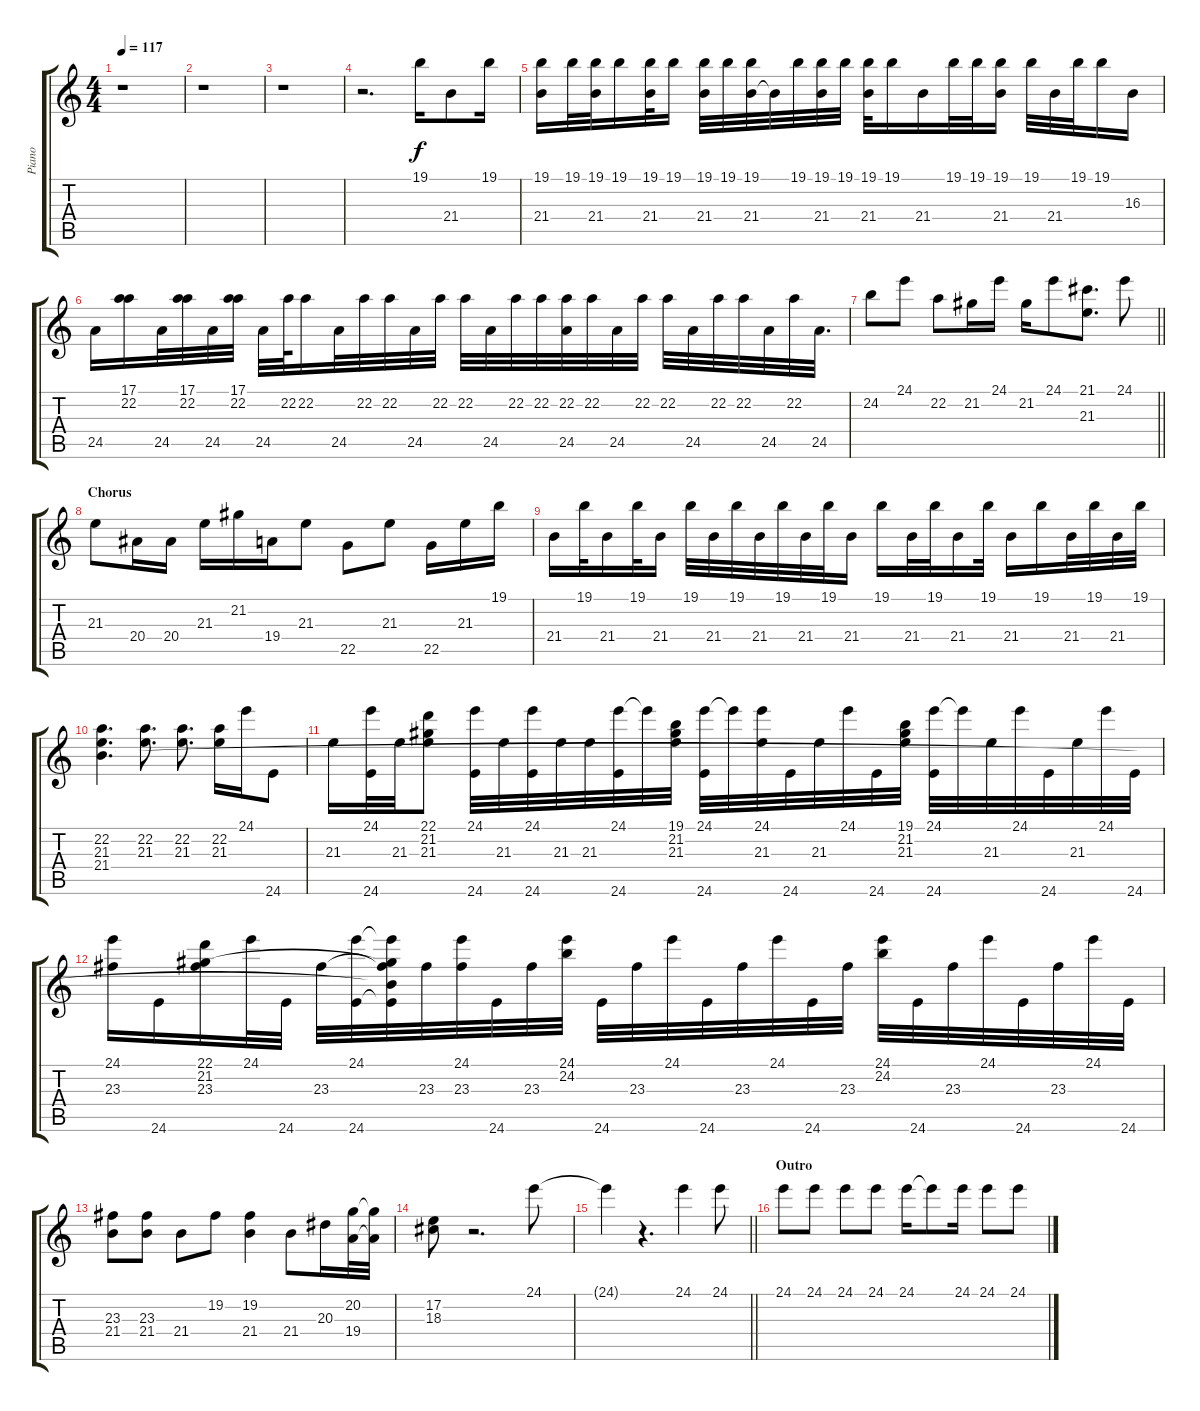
\track ("Piano" "Piano") {instrument acousticgrandpiano}
\staff {score tabs}
\tuning (E4 B3 G3 D3 A2 E2) {hide}
\ts (4 4)
\tempo 117
\clef g2
\ks c
r.1{dy f} |
r.1 |
r.1 |
r.2{d} 19.1.16 21.4.8 19.1.16 |
(19.1 21.4).16 19.1.32 (19.1 21.4).32 19.1.16 (19.1 21.4).32 19.1.16 (19.1 21.4).32 19.1.32 (19.1 21.4).32 21.4{t}.32 19.1.32 (19.1 21.4).32 19.1.32 (19.1 21.4).32 19.1.16 21.4.16 19.1.32 19.1.32 (19.1 21.4).16 19.1.32 21.4.32 19.1.32 19.1.16 16.3.16 |
24.5.16 (17.1 22.2).16 24.5.32 (17.1 22.2).32 24.5.32 (17.1 22.2).32 24.5.32 22.2.64 22.2.16 24.5.32 22.2.32 22.2.32 24.5.32 22.2.32 22.2.32 24.5.32 22.2.32 22.2.32 (22.2 24.5).32 22.2.32 24.5.32 22.2.32 22.2.32 24.5.32 22.2.32 22.2.32 24.5.32 22.2.32 24.5.32{d} |
\barLineRight lightlight
24.2.8 24.1.8 22.2.8 21.2.16 24.1.16 21.2.16 24.1.8 (21.1 21.3).8{d} 24.1.8 |
\section ("" "Chorus")
21.3.8 20.4.16 20.4.16 21.3.16 21.2.16 19.4.16 21.3.8 22.5.8 21.3.8 22.5.16 21.3.16 19.1.16 |
21.4.16 19.1.32 21.4.16 19.1.32 21.4.16 19.1.32 21.4.32 19.1.32 21.4.32 19.1.32 21.4.32 19.1.32 21.4.16 19.1.16 21.4.32 19.1.32 21.4.16 19.1.32 21.4.16 19.1.16 21.4.32 19.1.32 21.4.32 19.1.32 |
(22.2 21.3 21.4).4{d} (22.2 21.3).8{d} (22.2 21.3).8{d} (22.2 21.3).16 24.1.16 24.6.8 |
21.3.16 (24.1 24.6).32 21.3.32 (22.1 21.2 21.3).8 (24.1 24.6).32 21.3.32 (24.1 24.6).32 21.3.32 21.3.32 (24.1 24.6).32 24.1{t}.32 (19.1 21.2 21.3).32 (24.1 24.6).32 24.1{t}.32 (24.1 21.3).32 24.6.32 21.3.32 24.1.32 24.6.32 (19.1 21.2 21.3).32 (24.1 24.6).32 24.1{t}.32 21.3.32 24.1.32 24.6.32 21.3.32 24.1.32 24.6.32 |
(24.1 23.3).16 24.6.16 (22.1 21.2 23.3).16 24.1.32 24.6.32 23.3.32 (24.1 24.6).32 (24.1{t} 21.2{t} 23.3{t} 21.4{t} 24.6{t}).32 23.3.32 (24.1 23.3).32 24.6.32 23.3.32 (24.1 24.2).32 24.6.32 23.3.32 24.1.32 24.6.32 23.3.32 24.1.32 24.6.32 23.3.32 (24.1 24.2).32 24.6.32 23.3.32 24.1.32 24.6.32 23.3.32 24.1.32 24.6.32 |
(23.3 21.4).8 (23.3 21.4).8 21.4.8 19.2.8 (19.2 21.4).4 21.4.8 20.3.16 (20.2 19.4).32 (20.2{t} 19.4{t}).32 |
(17.2 18.3).8 r.2{d} 24.1.8 |
\barLineRight lightlight
24.1{t}.4 r.4{d} 24.1.4 24.1.8 |
\section ("" "Outro")
24.1.8 24.1.8 24.1.8 24.1.8 24.1.16 24.1{t}.8 24.1.16 24.1.8 24.1.8
